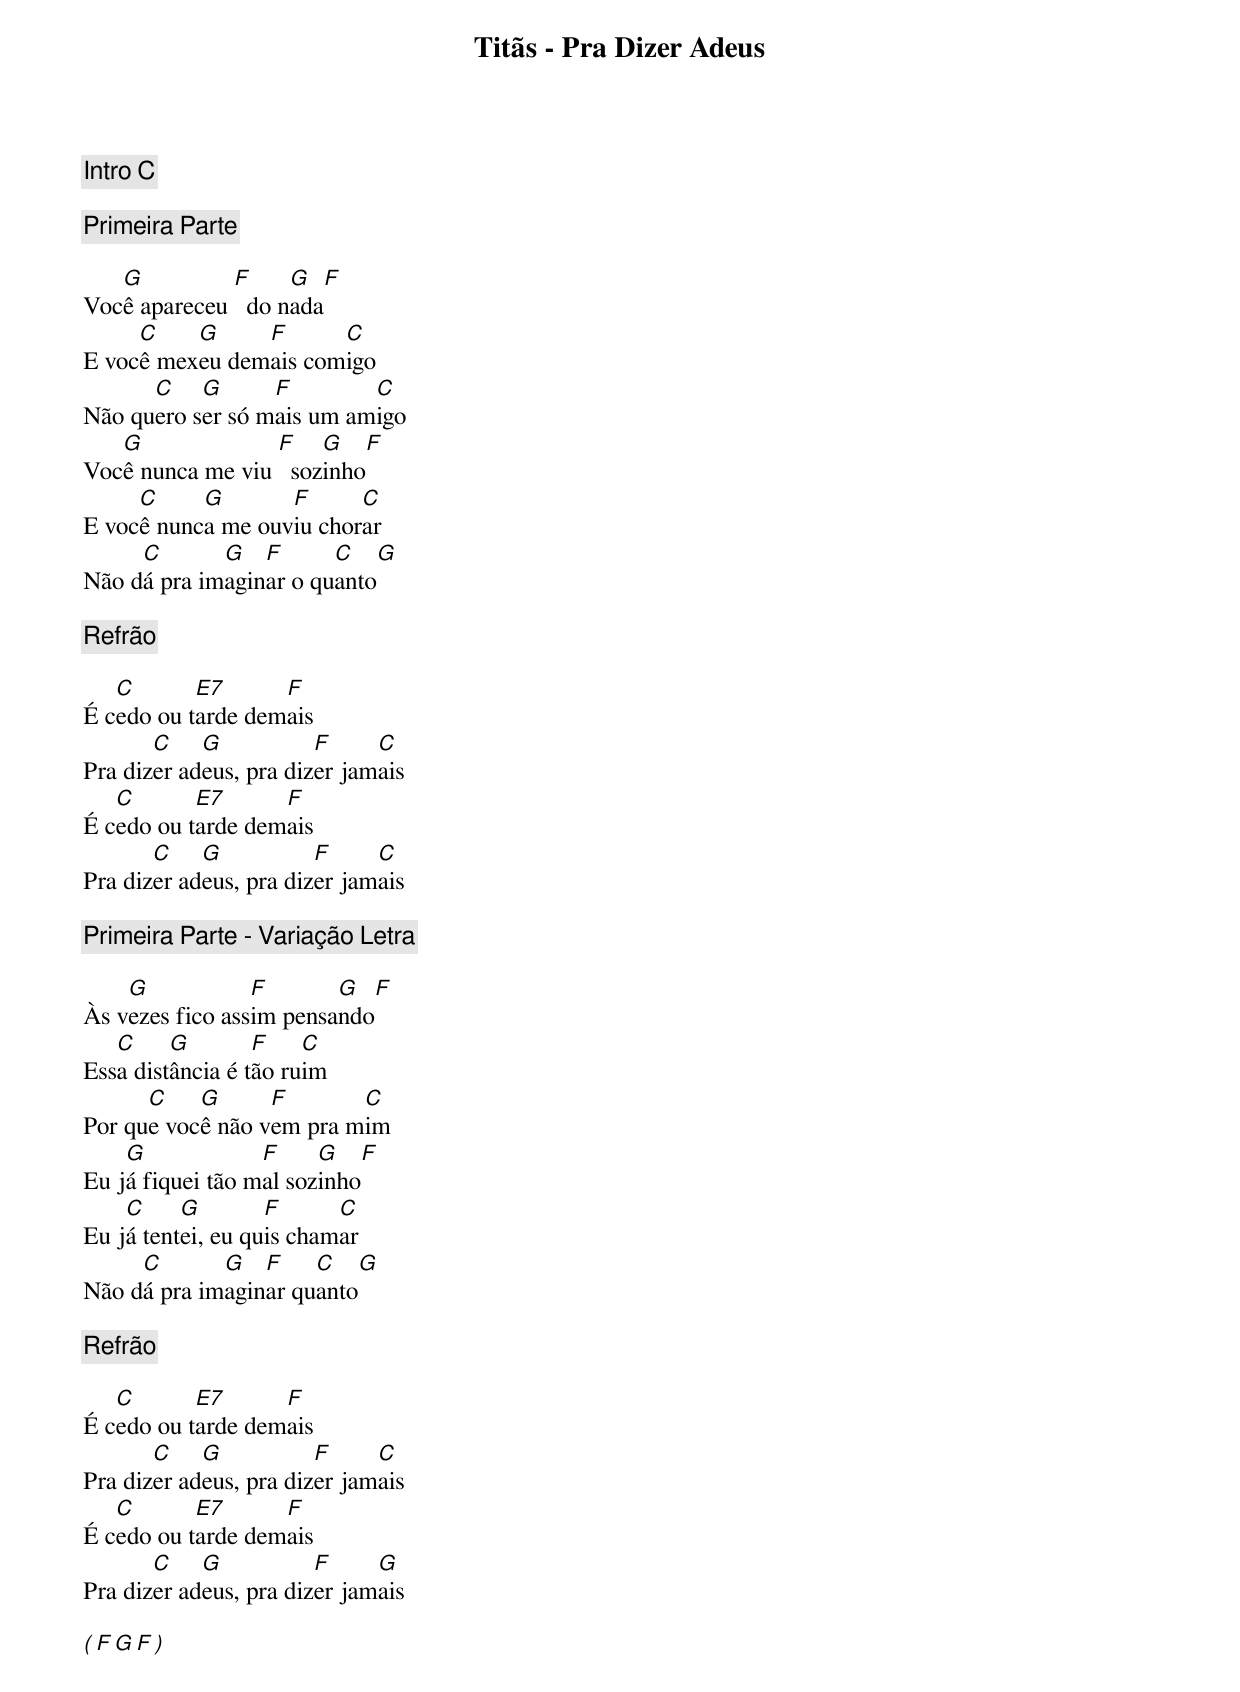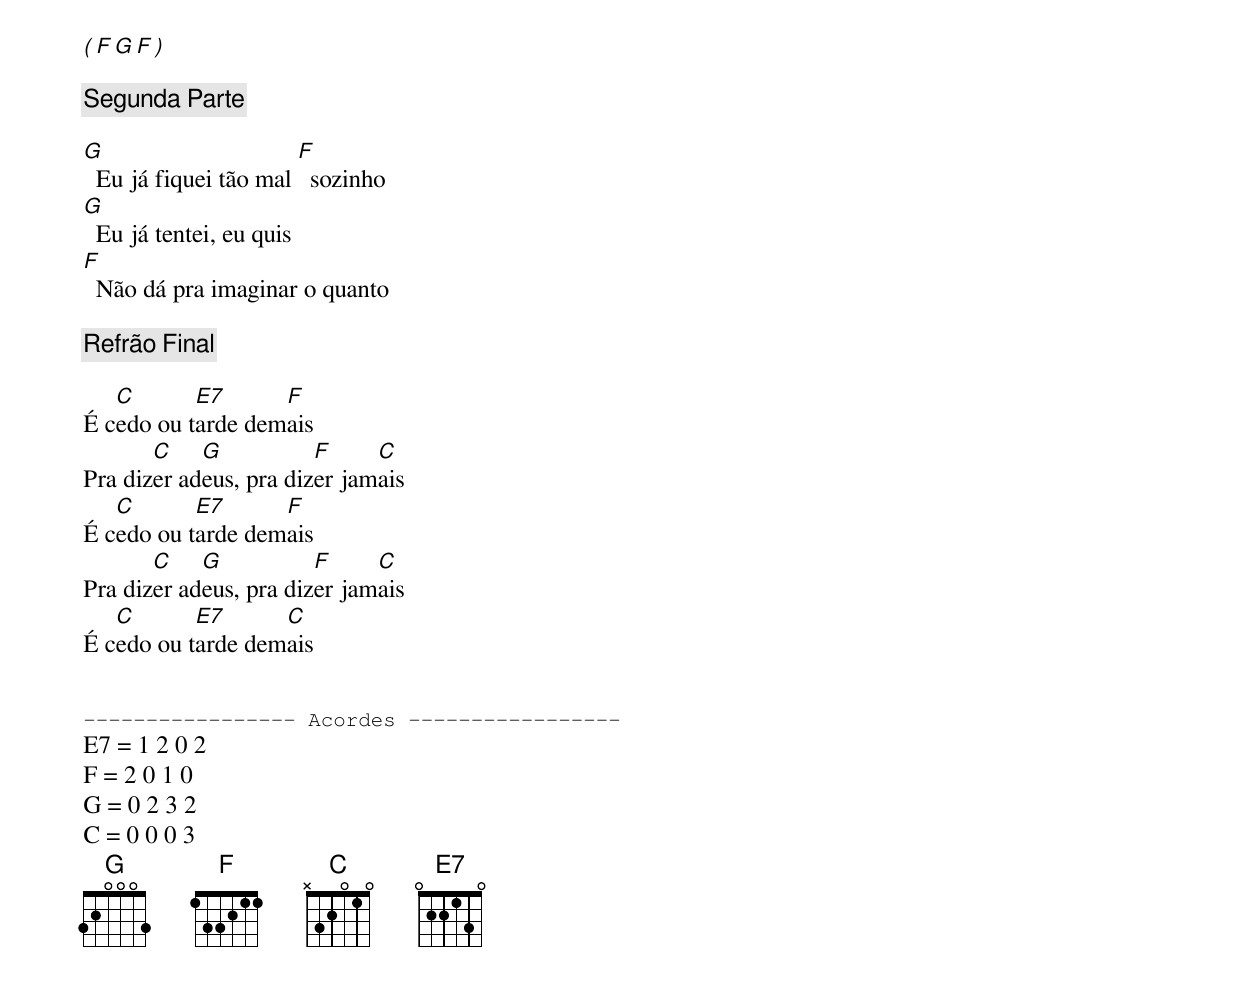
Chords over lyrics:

Titãs - Pra Dizer Adeus

[Intro] C

[Primeira Parte]

   G          F     G    F
Você apareceu   do nada
     C    G     F      C
E você mexeu demais comigo
      C    G      F        C
Não quero ser só mais um amigo
   G              F    G    F
Você nunca me viu   sozinho
     C     G       F      C
E você nunca me ouviu chorar
     C       G   F      C    G
Não dá pra imaginar o quanto

[Refrão]

   C       E7      F
É cedo ou tarde demais
       C    G           F     C
Pra dizer adeus, pra dizer jamais
   C       E7      F
É cedo ou tarde demais
       C    G           F     C
Pra dizer adeus, pra dizer jamais

[Primeira Parte - Variação Letra]

    G            F       G   F
Às vezes fico assim pensando
   C     G        F    C
Essa distância é tão ruim
      C    G      F       C
Por que você não vem pra mim
    G             F     G    F
Eu já fiquei tão mal sozinho
    C     G        F      C
Eu já tentei, eu quis chamar
     C       G   F    C    G
Não dá pra imaginar quanto

[Refrão]

   C       E7      F
É cedo ou tarde demais
       C    G           F     C
Pra dizer adeus, pra dizer jamais
   C       E7      F
É cedo ou tarde demais
       C    G           F     G
Pra dizer adeus, pra dizer jamais

( F  G  F )
( F  G  F )

[Segunda Parte]

G                      F
  Eu já fiquei tão mal   sozinho
G
  Eu já tentei, eu quis
F
  Não dá pra imaginar o quanto

[Refrão Final]

   C       E7      F
É cedo ou tarde demais
       C    G           F     C
Pra dizer adeus, pra dizer jamais
   C       E7      F
É cedo ou tarde demais
       C    G           F     C
Pra dizer adeus, pra dizer jamais
   C       E7      C
É cedo ou tarde demais


----------------- Acordes -----------------
E7 = 1 2 0 2
F = 2 0 1 0
G = 0 2 3 2
C = 0 0 0 3
